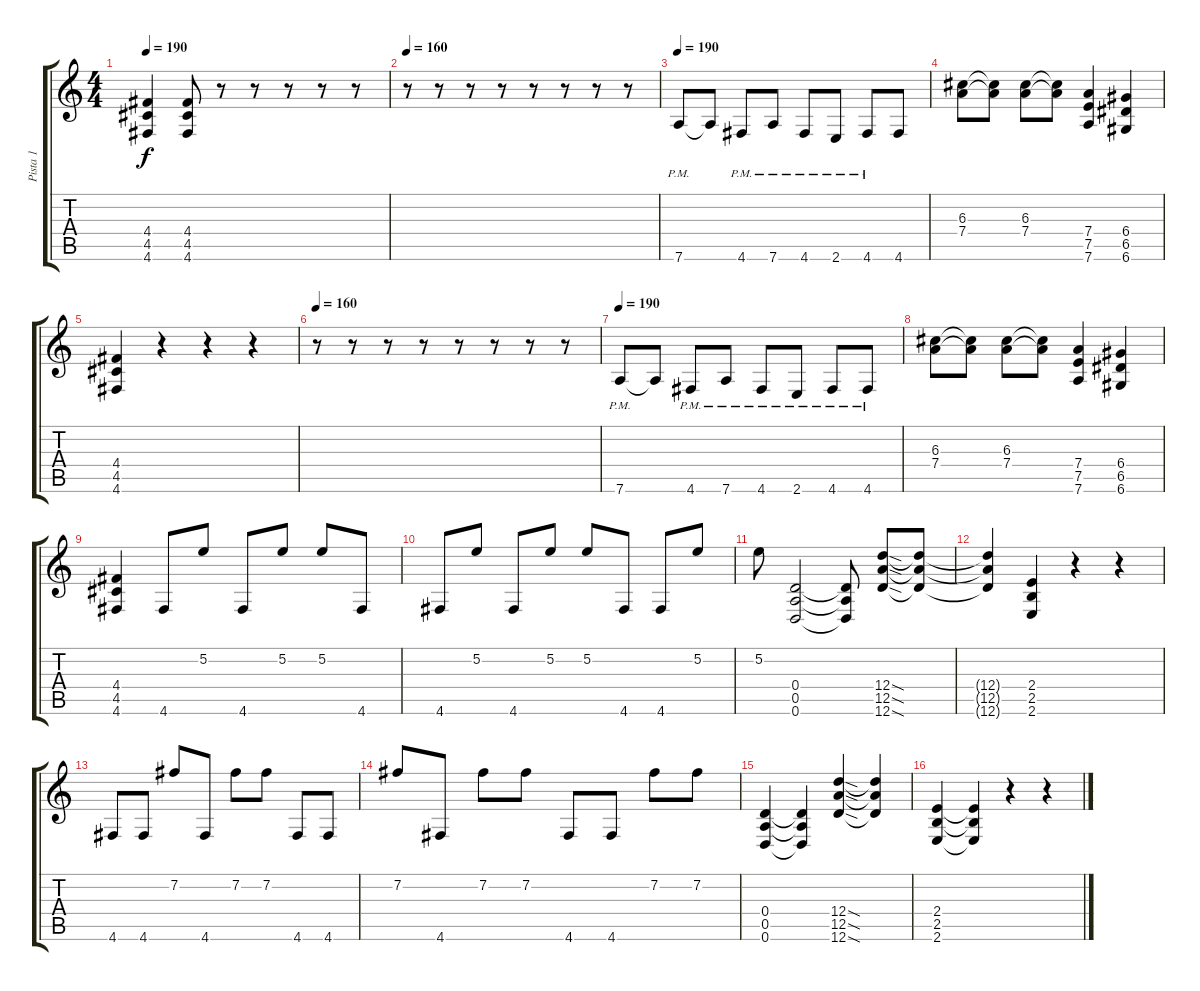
\track ("Pista 1" "Pista 1") {instrument distortionguitar}
\staff {score tabs}
\tuning (E4 B3 G3 D3 A2 D2) {hide}
\ts (4 4)
\tempo 190
\clef g2
\ks c
(4.4 4.5 4.6).4{dy f} (4.4 4.5 4.6).8 r.8 r.8 r.8 r.8 r.8 |
\tempo 160
r.8 r.8 r.8 r.8 r.8 r.8 r.8 r.8 |
\tempo 190
7.6{pm}.8 7.6{t}.8 4.6{pm}.8 7.6{pm}.8 4.6{pm}.8 2.6{pm}.8 4.6{pm}.8 4.6.8 |
(6.3 7.4).8 (6.3{t} 7.4{t}).8 (6.3 7.4).8 (6.3{t} 7.4{t}).8 (7.4 7.5 7.6).4 (6.4 6.5 6.6).4 |
(4.4 4.5 4.6).4 r.4 r.4 r.4 |
\tempo 160
r.8 r.8 r.8 r.8 r.8 r.8 r.8 r.8 |
\tempo 190
7.6{pm}.8 7.6{t}.8 4.6{pm}.8 7.6{pm}.8 4.6{pm}.8 2.6{pm}.8 4.6{pm}.8 4.6{pm}.8 |
(6.3 7.4).8 (6.3{t} 7.4{t}).8 (6.3 7.4).8 (6.3{t} 7.4{t}).8 (7.4 7.5 7.6).4 (6.4 6.5 6.6).4 |
(4.4 4.5 4.6).4 4.6.8 5.2.8 4.6.8 5.2.8 5.2.8 4.6.8 |
4.6.8 5.2.8 4.6.8 5.2.8 5.2.8 4.6.8 4.6.8 5.2.8 |
5.2.8 (0.4 0.5 0.6).2 (0.4{t} 0.5{t} 0.6{t}).8 (12.4{sod} 12.5{sod} 12.6{sod}).8 (12.4{t} 12.5{t} 12.6{t}).8 |
(12.4{t} 12.5{t} 12.6{t}).4 (2.4 2.5 2.6).4 r.4 r.4 |
4.6.8 4.6.8 7.2.8 4.6.8 7.2.8 7.2.8 4.6.8 4.6.8 |
7.2.8 4.6.8 7.2.8 7.2.8 4.6.8 4.6.8 7.2.8 7.2.8 |
(0.4 0.5 0.6).4 (0.4{t} 0.5{t} 0.6{t}).4 (12.4{sod} 12.5{sod} 12.6{sod}).4 (12.4{t} 12.5{t} 12.6{t}).4 |
(2.4 2.5 2.6).4 (2.4{t} 2.5{t} 2.6{t}).4 r.4 r.4
